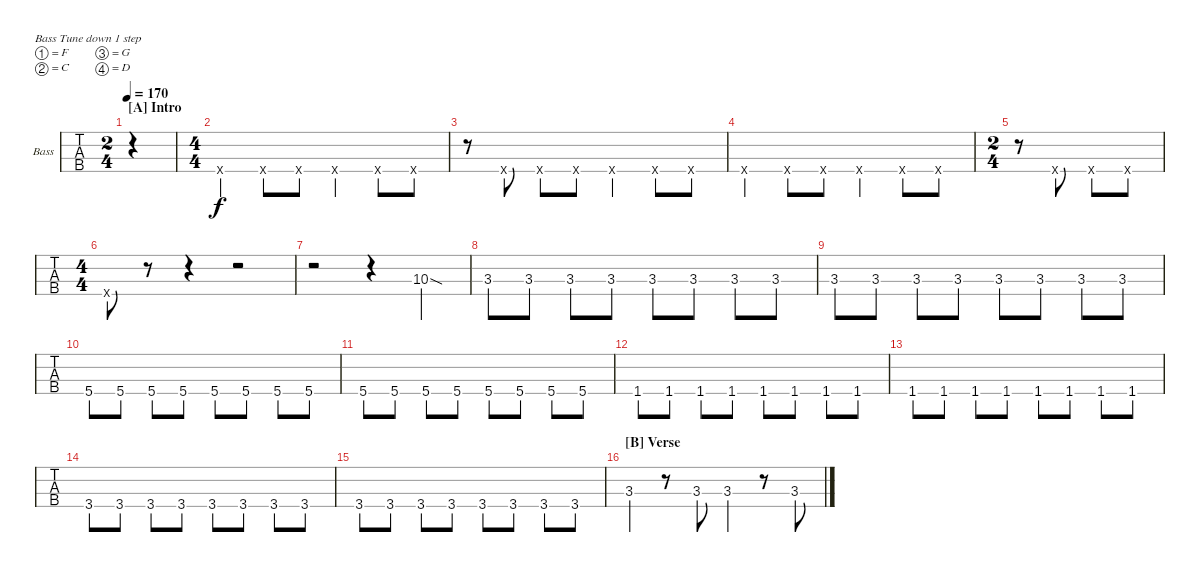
\defaultSystemsLayout 4
\bracketExtendMode groupsimilarinstruments
\firstSystemTrackNameOrientation horizontal
\otherSystemsTrackNameOrientation horizontal
\track ("Alex Levine" "Bass") {instrument electricbassfinger}
\staff {tabs}
\tuning (F2 C2 G1 D1)
\ts (2 4)
\section ("A" "Intro")
\tempo 170
\clef f4
\ks c
|
\ts (4 4)
1.4{x}.4 1.4{x}.8 1.4{x}.8 1.4{x}.4 1.4{x}.8 1.4{x}.8 |
r.8 1.4{x}.8 1.4{x}.8 1.4{x}.8 1.4{x}.4 1.4{x}.8 1.4{x}.8 |
1.4{x}.4 1.4{x}.8 1.4{x}.8 1.4{x}.4 1.4{x}.8 1.4{x}.8 |
\ts (2 4)
r.8 1.4{x}.8 1.4{x}.8 1.4{x}.8 |
\ts (4 4)
1.4{x}.8 r.8 r.4 r.2 |
r.2 r.4 10.3{sod}.4 |
3.3.8 3.3.8 3.3.8 3.3.8 3.3.8 3.3.8 3.3.8 3.3.8 |
3.3.8 3.3.8 3.3.8 3.3.8 3.3.8 3.3.8 3.3.8 3.3.8 |
5.4.8 5.4.8 5.4.8 5.4.8 5.4.8 5.4.8 5.4.8 5.4.8 |
5.4.8 5.4.8 5.4.8 5.4.8 5.4.8 5.4.8 5.4.8 5.4.8 |
1.4.8 1.4.8 1.4.8 1.4.8 1.4.8 1.4.8 1.4.8 1.4.8 |
1.4.8 1.4.8 1.4.8 1.4.8 1.4.8 1.4.8 1.4.8 1.4.8 |
3.4.8 3.4.8 3.4.8 3.4.8 3.4.8 3.4.8 3.4.8 3.4.8 |
3.4.8 3.4.8 3.4.8 3.4.8 3.4.8 3.4.8 3.4.8 3.4.8 |
\section ("B" "Verse")
3.3.4 r.8 3.3.8 3.3.4 r.8 3.3.8
